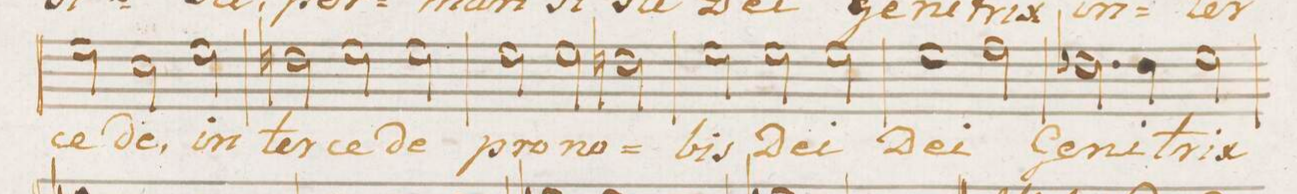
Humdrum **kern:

**kern	**text
*I"Soprano.	*
*clefC1	*
*k[b-]	*
*M3/2	*
2cc\	-ce-
2a\	-de,
2cc\	in-
=33	=33
2bn\	-ter-
2cc\	-ce-
2cc\	-de
=34	=34
2cc\	pro
2cc\	no-
2bn\	.
=35	=35
2cc\	-bis
2cc\	De-
2cc\	-i
=36	=36
1cc	De-
2dd\	-i
=37	=37
2.b-X\	Ge-
4b-\	-ni-
2cc\	-trix
=38	=38
*-	*-
